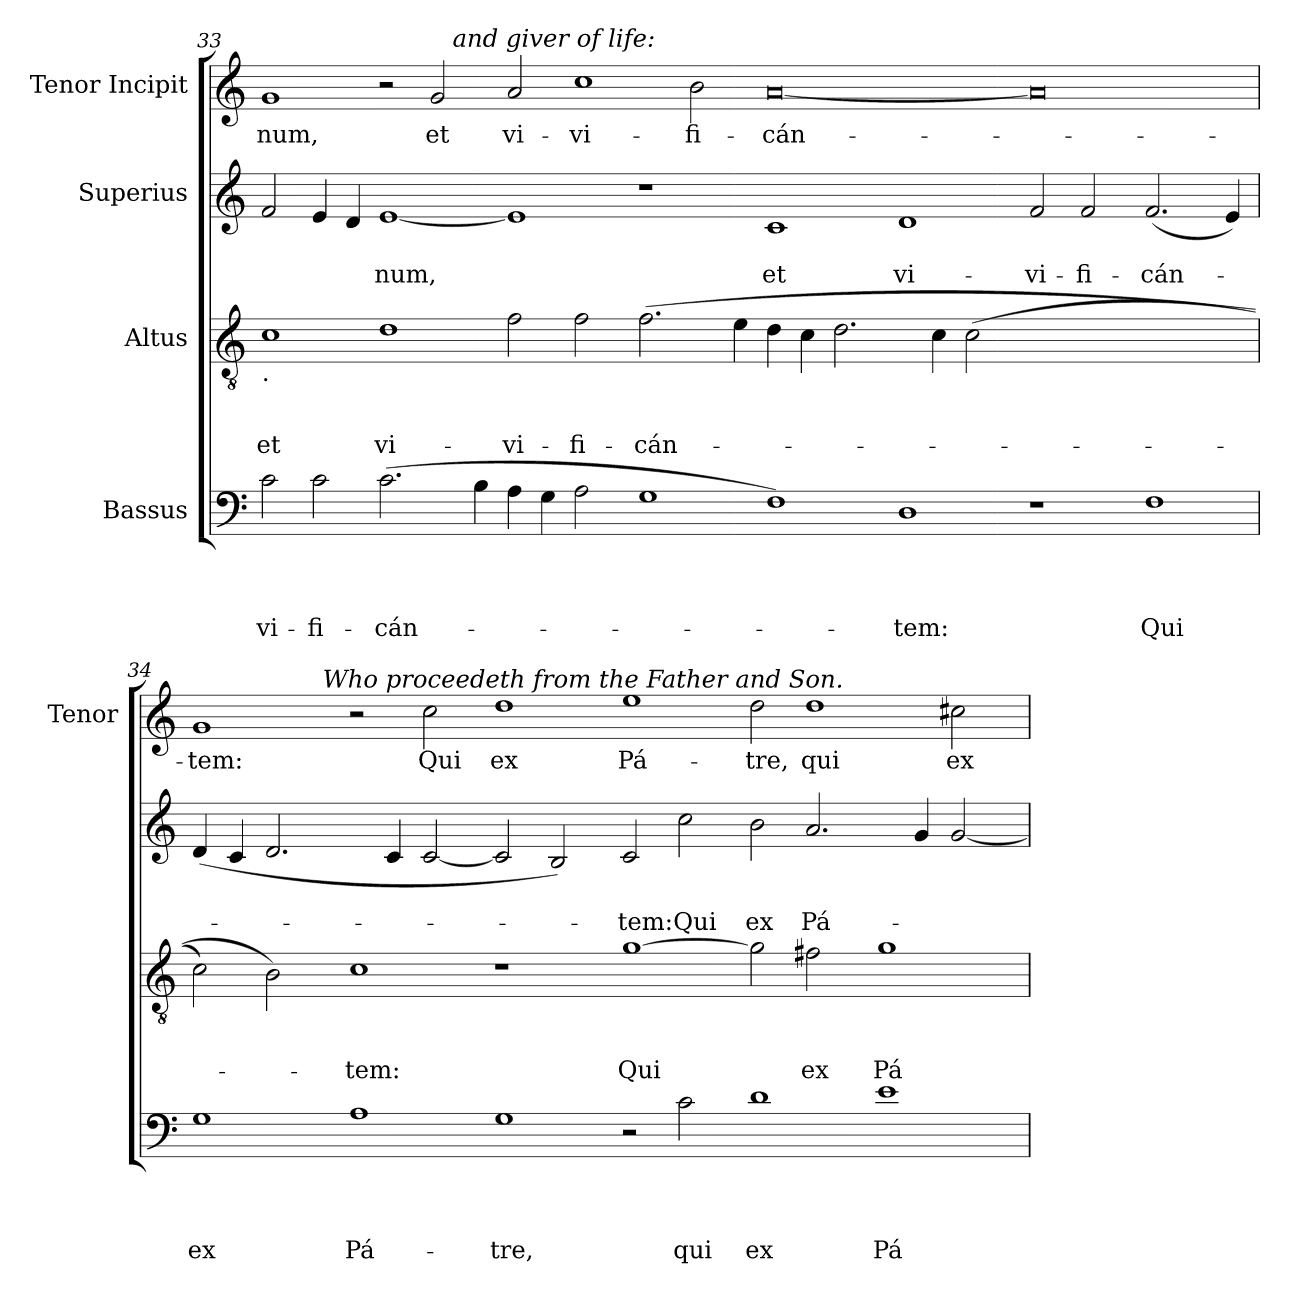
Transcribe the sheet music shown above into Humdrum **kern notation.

**kern	**text	**text	**text	**text	**kern	**text	**text	**text	**kern	**text	**text	**kern	**text
*part4	*part4	*part4	*part4	*part4	*part3	*part3	*part3	*part3	*part2	*part2	*part2	*part1	*part1
*staff4	*staff4	*staff4	*staff4	*staff4	*staff3	*staff3	*staff3	*staff3	*staff2	*staff2	*staff2	*staff1	*staff1
*I"Bassus	*	*	*	*	*I"Altus	*	*	*	*I"Superius	*	*	*I"Tenor Incipit	*
*	*	*	*	*	*	*	*	*	*	*	*	*I'Tenor	*
!!LO:LB:g=z
*clefF4	*	*	*	*	*clefGv2	*	*	*	*clefG2	*	*	*clefG2	*
*k[]	*	*	*	*	*k[]	*	*	*	*k[]	*	*	*k[]	*
*C:	*	*	*	*	*C:	*	*	*	*C:	*	*	*C:	*
=33	=33	=33	=33	=33	=33	=33	=33	=33	=33	=33	=33	=33	=33
!	!	!	!	!	!LO:TX:b:t=.	!	!	!	!	!	!	!	!
!	!	!	!	!LO:LY:b	!	!	!	!LO:LY:b	!	!	!	!	!LO:LY:b
*	*	*	*	*	*	*	*	*	*	*	*	*^	*
2c\	.	.	.	-vi-	1c	.	.	et	2f/	.	.	1g	1ryy	-num,
!	!	!	!	!LO:LY:b	!	!	!	!	!	!	!	!	!	!
2c\	.	.	.	-fi-	.	.	.	.	4e/	.	.	.	.	.
.	.	.	.	.	.	.	.	.	4d/	.	.	.	.	.
!	!	!	!	!LO:LY:b	!	!	!	!LO:LY:b	!	!	!LO:LY:b	!	!	!
(>2.c\	.	.	.	-cán-	1d	.	.	vi-	[<1e	.	-num,	2r	2ryy	.
!	!	!	!	!	!	!	!	!	!	!	!	!	!	!LO:LY:b
.	.	.	.	.	.	.	.	.	.	.	.	2g/	8ryy	et
!	!	!	!	!	!	!	!	!	!	!	!	!	!LO:TX:a:i:t=and giver of life&colon;	!
.	.	.	.	.	.	.	.	.	.	.	.	.	1ryy	.
4B\	.	.	.	.	.	.	.	.	.	.	.	.	.	.
!	!	!	!	!	!	!	!	!LO:LY:b	!	!	!	!	!	!LO:LY:b
4A\	.	.	.	.	2f\	.	.	-vi-	1e]	.	.	2a/	.	vi-
4G\	.	.	.	.	.	.	.	.	.	.	.	.	.	.
!	!	!	!	!	!	!	!	!LO:LY:b	!	!	!	!	!	!LO:LY:b
2A\	.	.	.	.	2f\	.	.	-fi-	.	.	.	1cc	.	-vi-
.	.	.	.	.	.	.	.	.	.	.	.	.	1ryy	.
!	!	!	!	!	!	!	!	!LO:LY:b	!	!	!	!	!	!
1G	.	.	.	.	(>2.f\	.	.	-cán-	1r	.	.	.	.	.
!	!	!	!	!	!	!	!	!	!	!	!	!	!	!LO:LY:b
.	.	.	.	.	.	.	.	.	.	.	.	2b\	.	-fi-
.	.	.	.	.	.	.	.	.	.	.	.	.	1ryy	.
.	.	.	.	.	4e\	.	.	.	.	.	.	.	.	.
!	!	!	!	!	!	!	!	!	!	!	!LO:LY:b	!	!	!LO:LY:b
1F)	.	.	.	.	4d\	.	.	.	1c	.	et	[<0a	.	-cán-
.	.	.	.	.	4c\	.	.	.	.	.	.	.	.	.
.	.	.	.	.	2.d\	.	.	.	.	.	.	.	.	.
.	.	.	.	.	.	.	.	.	.	.	.	.	1ryy	.
!	!	!	!	!LO:LY:b	!	!	!	!	!	!	!LO:LY:b	!	!	!
1D	.	.	.	-tem:	.	.	.	.	1d	.	vi-	.	.	.
.	.	.	.	.	4c\	.	.	.	.	.	.	.	.	.
.	.	.	.	.	(>2c\	.	.	.	.	.	.	.	.	.
.	.	.	.	.	.	.	.	.	.	.	.	.	1ryy	.
!	!	!	!	!	!	!	!	!	!	!	!LO:LY:b	!	!	!
1r	.	.	.	.	0ryy	.	.	.	2f/	.	-vi-	0a]	.	.
!	!	!	!	!	!	!	!	!	!	!	!LO:LY:b	!	!	!
.	.	.	.	.	.	.	.	.	2f/	.	-fi-	.	.	.
.	.	.	.	.	.	.	.	.	.	.	.	.	1ryy	.
!	!	!	!	!LO:LY:b	!	!	!	!	!	!	!LO:LY:b	!	!	!
1F	.	.	.	Qui	.	.	.	.	(<2.f/	.	-cán-	.	.	.
.	.	.	.	.	.	.	.	.	.	.	.	.	4.ryy	.
.	.	.	.	.	.	.	.	.	4e/)	.	.	.	.	.
!!LO:PB:g=z	!!
=34	=34	=34	=34	=34	=34	=34	=34	=34	=34	=34	=34	=34	=34	=34
!	!	!	!	!LO:LY:b	!	!	!	!	!	!	!	!	!	!LO:LY:b
1G	.	.	.	ex	2c\)	.	.	.	(<4d/	.	.	1g	2ryy	-tem:
.	.	.	.	.	.	.	.	.	4c/	.	.	.	.	.
.	.	.	.	.	2B\)	.	.	.	2.d/	.	.	.	4ryy	.
.	.	.	.	.	.	.	.	.	.	.	.	.	16.ryy	.
!	!	!	!	!	!	!	!	!	!	!	!	!	!LO:TX:a:i:t=Who proceedeth from the Father and Son.	!
.	.	.	.	.	.	.	.	.	.	.	.	.	1ryy	.
!	!	!	!	!LO:LY:b	!	!	!	!LO:LY:b	!	!	!	!	!	!
1A	.	.	.	Pá-	1c	.	.	-tem:	.	.	.	2r	.	.
.	.	.	.	.	.	.	.	.	4c/	.	.	.	.	.
!	!	!	!	!	!	!	!	!	!	!	!	!	!	!LO:LY:b
.	.	.	.	.	.	.	.	.	[<2c/	.	.	2cc\	.	Qui
.	.	.	.	.	.	.	.	.	.	.	.	.	1ryy	.
!	!	!	!	!LO:LY:b	!	!	!	!	!	!	!	!	!	!LO:LY:b
1G	.	.	.	-tre,	1r	.	.	.	2c/]	.	.	1dd	.	ex
.	.	.	.	.	.	.	.	.	2B/)	.	.	.	.	.
.	.	.	.	.	.	.	.	.	.	.	.	.	1ryy	.
!	!	!	!	!	!	!	!	!LO:LY:b	!	!	!LO:LY:b	!	!	!LO:LY:b
2r	.	.	.	.	[>1g	.	.	Qui	2c/	.	-tem:	1ee	.	Pá-
!	!	!	!	!LO:LY:b	!	!	!	!	!	!	!LO:LY:b	!	!	!
2c\	.	.	.	qui	.	.	.	.	2cc\	.	Qui	.	.	.
.	.	.	.	.	.	.	.	.	.	.	.	.	1ryy	.
!	!	!	!	!LO:LY:b	!	!	!	!	!	!	!LO:LY:b	!	!	!LO:LY:b
1d	.	.	.	ex	2g\]	.	.	.	2b\	.	ex	2dd\	.	-tre,
!	!	!	!	!	!	!	!	!LO:LY:b	!	!	!LO:LY:b	!	!	!LO:LY:b
.	.	.	.	.	2f#X\	.	.	ex	2.a/	.	Pá-	1dd	.	qui
.	.	.	.	.	.	.	.	.	.	.	.	.	1ryy	.
!	!	!	!	!LO:LY:b	!	!	!	!LO:LY:b	!	!	!	!	!	!
1e	.	.	.	Pá-	1g	.	.	Pá-	.	.	.	.	.	.
.	.	.	.	.	.	.	.	.	4g/	.	.	.	.	.
!	!	!	!	!	!	!	!	!	!	!	!	!	!	!LO:LY:b
.	.	.	.	.	.	.	.	.	[>2g/	.	.	2cc#X\	.	ex
.	.	.	.	.	.	.	.	.	.	.	.	.	8ryy	.
.	.	.	.	.	.	.	.	.	.	.	.	.	32ryy	.
*	*	*	*	*	*	*	*	*	*	*	*	*v	*v	*
=	=	=	=	=	=	=	=	=	=	=	=	=	=
*-	*-	*-	*-	*-	*-	*-	*-	*-	*-	*-	*-	*-	*-
